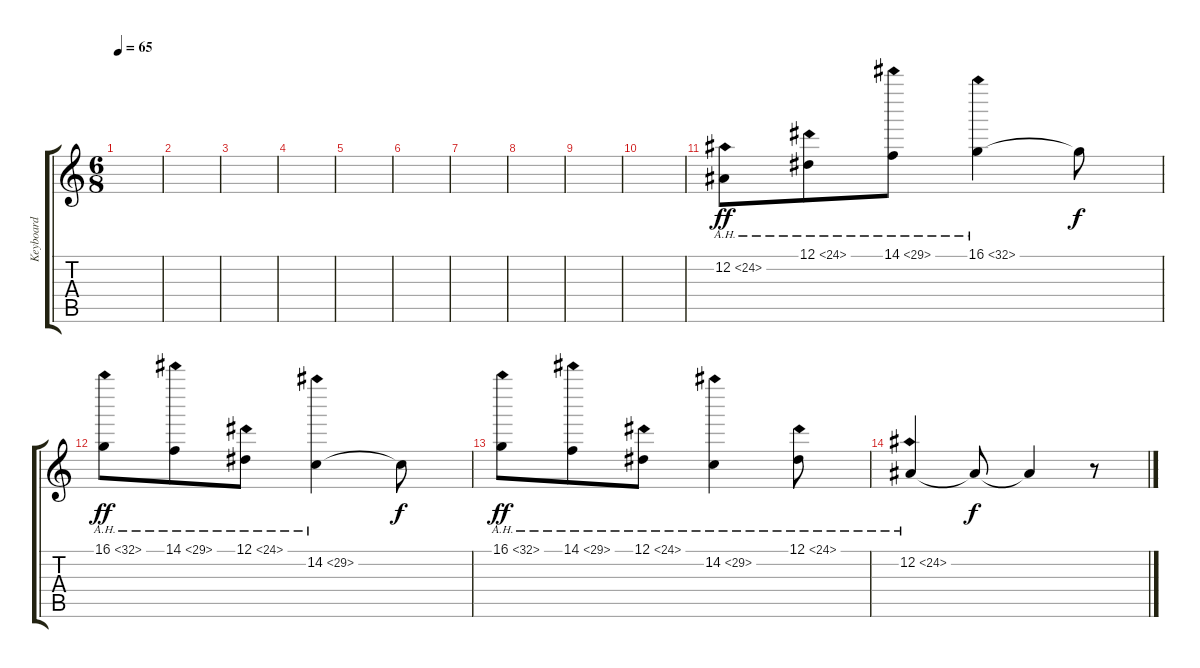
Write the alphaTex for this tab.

\track ("Keyboard" "Keyboard") {instrument drawbarorgan}
\staff {score tabs}
\tuning (Eb4 Bb3 Gb3 Db3 Ab2 Eb2) {hide}
\ts (6 8)
\tempo 65
\clef g2
\ks c
|
|
|
|
|
|
|
|
|
|
12.2{ah 12}.8{dy ff} 12.1{ah 12}.8 14.1{ah 15}.8 16.1{ah 16}.4 16.1{t}.8{dy f} |
16.1{ah 16}.8{dy ff} 14.1{ah 15}.8 12.1{ah 12}.8 14.2{ah 15}.4 14.2{t}.8{dy f} |
16.1{ah 16}.8{dy ff} 14.1{ah 15}.8 12.1{ah 12}.8 14.2{ah 15}.4 12.1{ah 12}.8 |
12.2{ah 12}.4 12.2{t}.8{dy f} 12.2{t}.4 r.8
